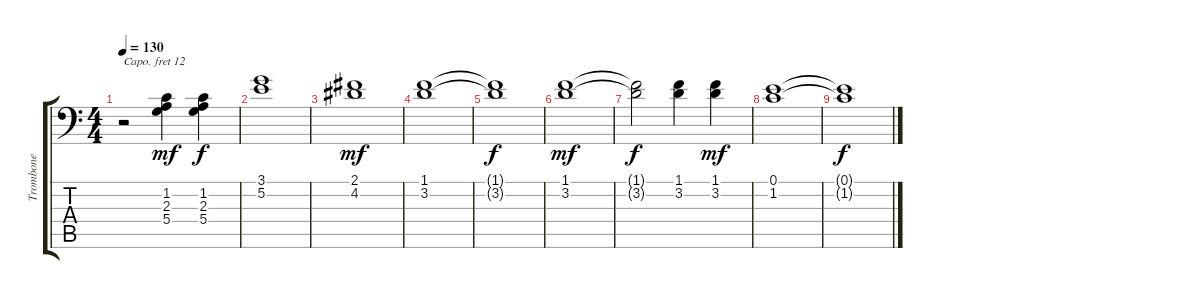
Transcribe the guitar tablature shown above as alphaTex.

\track ("Trombone" "Trombone") {instrument trombone}
\staff {score tabs}
\capo 12
\tuning (E3 B2 G2 D2 A1 E1) {hide}
\ts (4 4)
\tempo 130
\clef f4
\ks c
r.2{dy ff} (1.2 2.3 5.4).4{dy mf} (1.2 2.3 5.4).4{dy f} |
(3.1 5.2).1 |
(2.1 4.2).1{dy mf} |
(1.1 3.2).1 |
(1.1{t} 3.2{t}).1{dy f} |
(1.1 3.2).1{dy mf} |
(1.1{t} 3.2{t}).2{dy f} (1.1 3.2).4 (1.1 3.2).4{dy mf} |
(0.1 1.2).1 |
(0.1{t} 1.2{t}).1{dy f}
